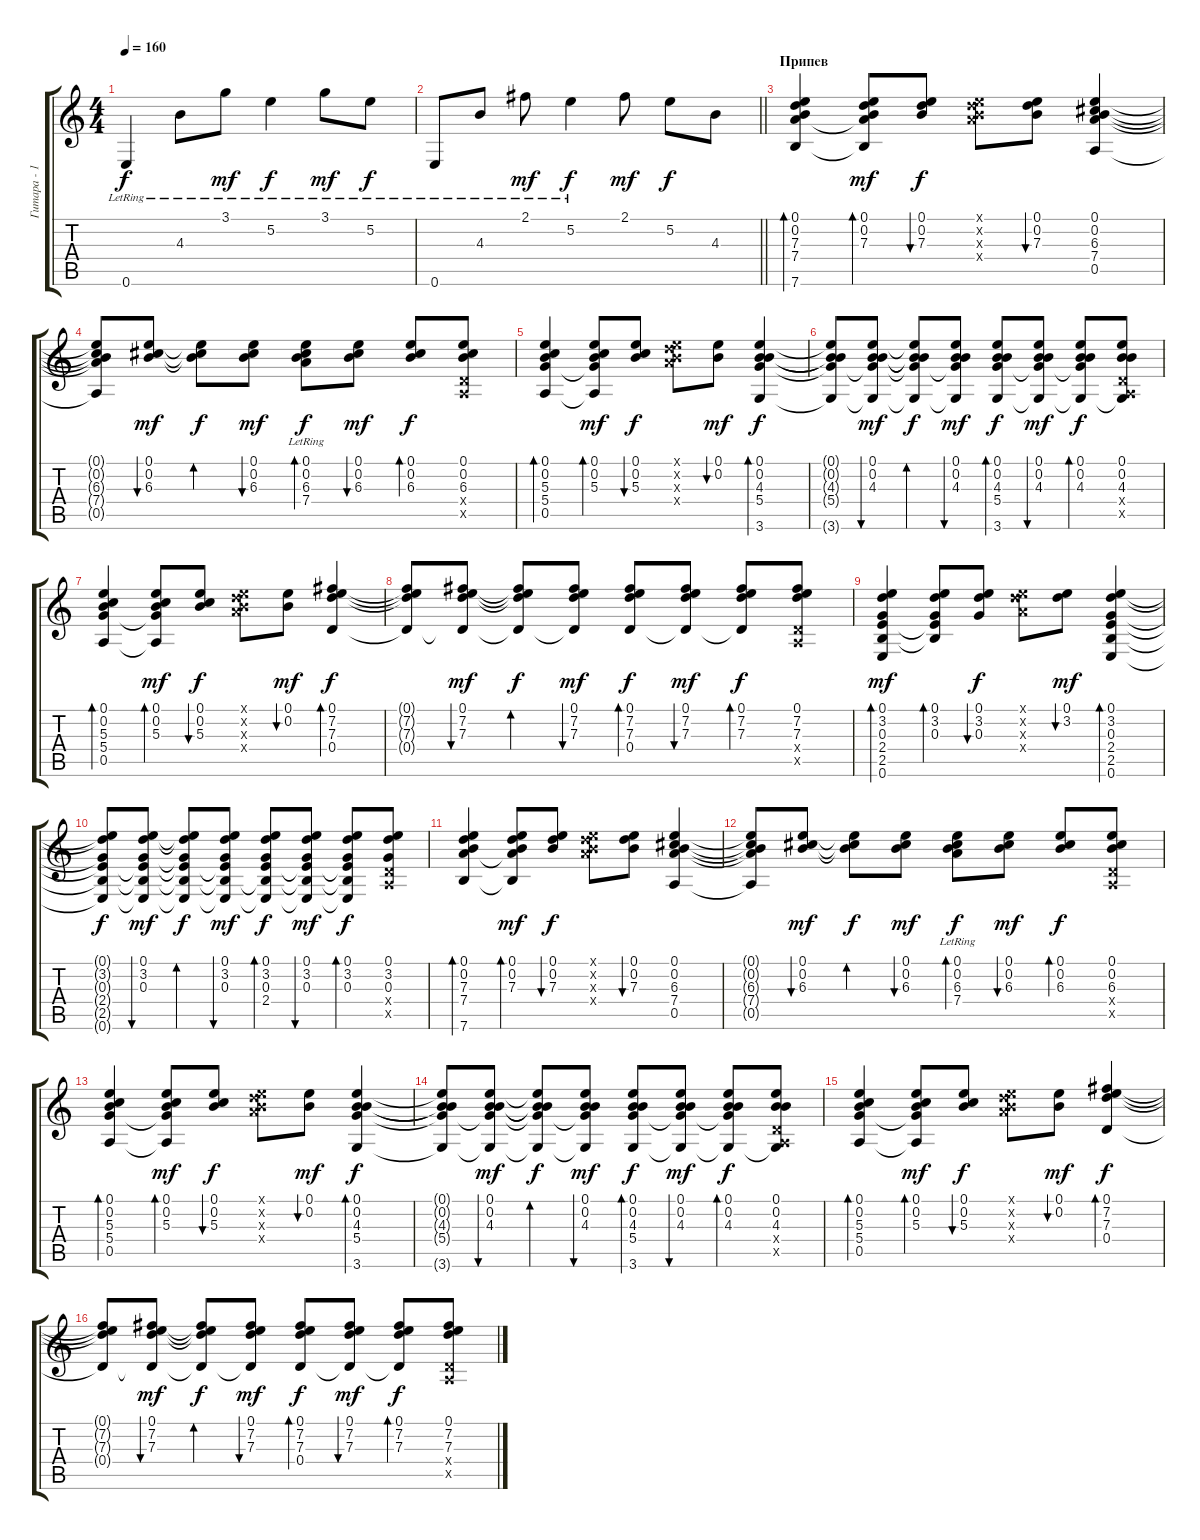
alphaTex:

\track ("Гитара - 1" "Гитара - 1") {instrument acousticguitarsteel}
\staff {score tabs}
\tuning (E4 B3 G3 D3 A2 E2) {hide}
\ts (4 4)
\tempo 160
\clef g2
\ks c
0.6{lr}.4{dy f} 4.3{lr}.8 3.1{lr}.8{dy mf} 5.2{lr}.4{dy f} 3.1{lr}.8{dy mf} 5.2{lr}.8{dy f} |
\barLineRight lightlight
0.6{lr}.8 4.3{lr}.8 2.1{lr}.8{dy mf} 5.2{lr}.4{dy f} 2.1.8{dy mf} 5.2.8{dy f} 4.3.8 |
\section ("" "Припев")
(0.1 0.2 7.3 7.4 7.6).4{bd 30} (0.1 0.2 7.3 7.4{t} 7.6{t}).8{bd 30 dy mf} (0.1 0.2 7.3).8{bu 30 dy f} (0.1{x} 0.2{x} 7.3{x} 7.4{x}).8 (0.1 0.2 7.3).8{bu 30} (0.1 0.2 6.3 7.4 0.5).4 |
(0.1{t} 0.2{t} 6.3{t} 7.4{t} 0.5{t}).8 (0.1 0.2 6.3).8{bu 30 dy mf} (0.1{t} 0.2{t} 6.3{t}).8{bd 30 dy f} (0.1 0.2 6.3).8{bu 30 dy mf} (0.1 0.2 6.3 7.4{lr}).8{bd 30 dy f} (0.1 0.2 6.3).8{bu 30 dy mf} (0.1 0.2 6.3).8{bd 30 dy f} (0.1 0.2 6.3 0.4{x} 0.5{x}).8 |
(0.1 0.2 5.3 5.4 0.5).4{bd 30} (0.1 0.2 5.3 5.4{t} 0.5{t}).8{bd 30 dy mf} (0.1 0.2 5.3).8{bu 30 dy f} (0.1{x} 0.2{x} 7.3{x} 7.4{x}).8 (0.1 0.2).8{bu 30 dy mf} (0.1 0.2 4.3 5.4 3.6).4{bd 30 dy f} |
(0.1{t} 0.2{t} 4.3{t} 5.4{t} 3.6{t}).8 (0.1 0.2 4.3 5.4{t} 3.6{t}).8{bu 30 dy mf} (0.1{t} 0.2{t} 4.3{t} 5.4{t} 3.6{t}).8{bd 30 dy f} (0.1 0.2 4.3 5.4{t} 3.6{t}).8{bu 30 dy mf} (0.1 0.2 4.3 5.4 3.6).8{bd 30 dy f} (0.1 0.2 4.3 5.4{t} 3.6{t}).8{bu 30 dy mf} (0.1 0.2 4.3 5.4{t} 3.6{t}).8{bd 30 dy f} (0.1 0.2 4.3 0.4{x} 0.5{x} 3.6{t}).8 |
(0.1 0.2 5.3 5.4 0.5).4{bd 30} (0.1 0.2 5.3 5.4{t} 0.5{t}).8{bd 30 dy mf} (0.1 0.2 5.3).8{bu 30 dy f} (0.1{x} 0.2{x} 7.3{x} 7.4{x}).8 (0.1 0.2).8{bu 30 dy mf} (0.1 7.2 7.3 0.4).4{bd 30 dy f} |
(0.1{t} 7.2{t} 7.3{t} 0.4{t}).8 (0.1 7.2 7.3 0.4{t}).8{bu 30 dy mf} (0.1{t} 7.2{t} 7.3{t} 0.4{t}).8{bd 30 dy f} (0.1 7.2 7.3 0.4{t}).8{bu 30 dy mf} (0.1 7.2 7.3 0.4).8{bd 30 dy f} (0.1 7.2 7.3 0.4{t}).8{bu 30 dy mf} (0.1 7.2 7.3 0.4{t}).8{bd 30 dy f} (0.1 7.2 7.3 0.4{x} 0.5{x}).8 |
(0.1 3.2 0.3 2.4 2.5 0.6).4{bd 30 dy mf} (0.1 3.2 0.3 2.4{t} 2.5{t}).8{bd 30} (0.1 3.2 0.3).8{bu 30 dy f} (0.1{x} 3.2{x} 7.3{x} 7.4{x}).8 (0.1 3.2).8{bu 30 dy mf} (0.1 3.2 0.3 2.4 2.5 0.6).4{bd 30} |
(0.1{t} 3.2{t} 0.3{t} 2.4{t} 2.5{t} 0.6{t}).8{dy f} (0.1 3.2 0.3 2.4{t} 2.5{t} 0.6{t}).8{bu 30 dy mf} (0.1{t} 3.2{t} 0.3{t} 2.4{t} 2.5{t} 0.6{t}).8{bd 30 dy f} (0.1 3.2 0.3 2.4{t} 2.5{t} 0.6{t}).8{bu 30 dy mf} (0.1 3.2 0.3 2.4 2.5{t} 0.6{t}).8{bd 30 dy f} (0.1 3.2 0.3 2.4{t} 2.5{t} 0.6{t}).8{bu 30 dy mf} (0.1 3.2 0.3 2.4{t} 2.5{t} 0.6{t}).8{bd 30 dy f} (0.1 3.2 0.3 0.4{x} 0.5{x}).8 |
(0.1 0.2 7.3 7.4 7.6).4{bd 30} (0.1 0.2 7.3 7.4{t} 7.6{t}).8{bd 30 dy mf} (0.1 0.2 7.3).8{bu 30 dy f} (0.1{x} 0.2{x} 7.3{x} 7.4{x}).8 (0.1 0.2 7.3).8{bu 30} (0.1 0.2 6.3 7.4 0.5).4 |
(0.1{t} 0.2{t} 6.3{t} 7.4{t} 0.5{t}).8 (0.1 0.2 6.3).8{bu 30 dy mf} (0.1{t} 0.2{t} 6.3{t}).8{bd 30 dy f} (0.1 0.2 6.3).8{bu 30 dy mf} (0.1 0.2 6.3 7.4{lr}).8{bd 30 dy f} (0.1 0.2 6.3).8{bu 30 dy mf} (0.1 0.2 6.3).8{bd 30 dy f} (0.1 0.2 6.3 0.4{x} 0.5{x}).8 |
(0.1 0.2 5.3 5.4 0.5).4{bd 30} (0.1 0.2 5.3 5.4{t} 0.5{t}).8{bd 30 dy mf} (0.1 0.2 5.3).8{bu 30 dy f} (0.1{x} 0.2{x} 7.3{x} 7.4{x}).8 (0.1 0.2).8{bu 30 dy mf} (0.1 0.2 4.3 5.4 3.6).4{bd 30 dy f} |
(0.1{t} 0.2{t} 4.3{t} 5.4{t} 3.6{t}).8 (0.1 0.2 4.3 5.4{t} 3.6{t}).8{bu 30 dy mf} (0.1{t} 0.2{t} 4.3{t} 5.4{t} 3.6{t}).8{bd 30 dy f} (0.1 0.2 4.3 5.4{t} 3.6{t}).8{bu 30 dy mf} (0.1 0.2 4.3 5.4 3.6).8{bd 30 dy f} (0.1 0.2 4.3 5.4{t} 3.6{t}).8{bu 30 dy mf} (0.1 0.2 4.3 5.4{t} 3.6{t}).8{bd 30 dy f} (0.1 0.2 4.3 0.4{x} 0.5{x} 3.6{t}).8 |
(0.1 0.2 5.3 5.4 0.5).4{bd 30} (0.1 0.2 5.3 5.4{t} 0.5{t}).8{bd 30 dy mf} (0.1 0.2 5.3).8{bu 30 dy f} (0.1{x} 0.2{x} 7.3{x} 7.4{x}).8 (0.1 0.2).8{bu 30 dy mf} (0.1 7.2 7.3 0.4).4{bd 30 dy f} |
(0.1{t} 7.2{t} 7.3{t} 0.4{t}).8 (0.1 7.2 7.3 0.4{t}).8{bu 30 dy mf} (0.1{t} 7.2{t} 7.3{t} 0.4{t}).8{bd 30 dy f} (0.1 7.2 7.3 0.4{t}).8{bu 30 dy mf} (0.1 7.2 7.3 0.4).8{bd 30 dy f} (0.1 7.2 7.3 0.4{t}).8{bu 30 dy mf} (0.1 7.2 7.3 0.4{t}).8{bd 30 dy f} (0.1 7.2 7.3 0.4{x} 0.5{x}).8
